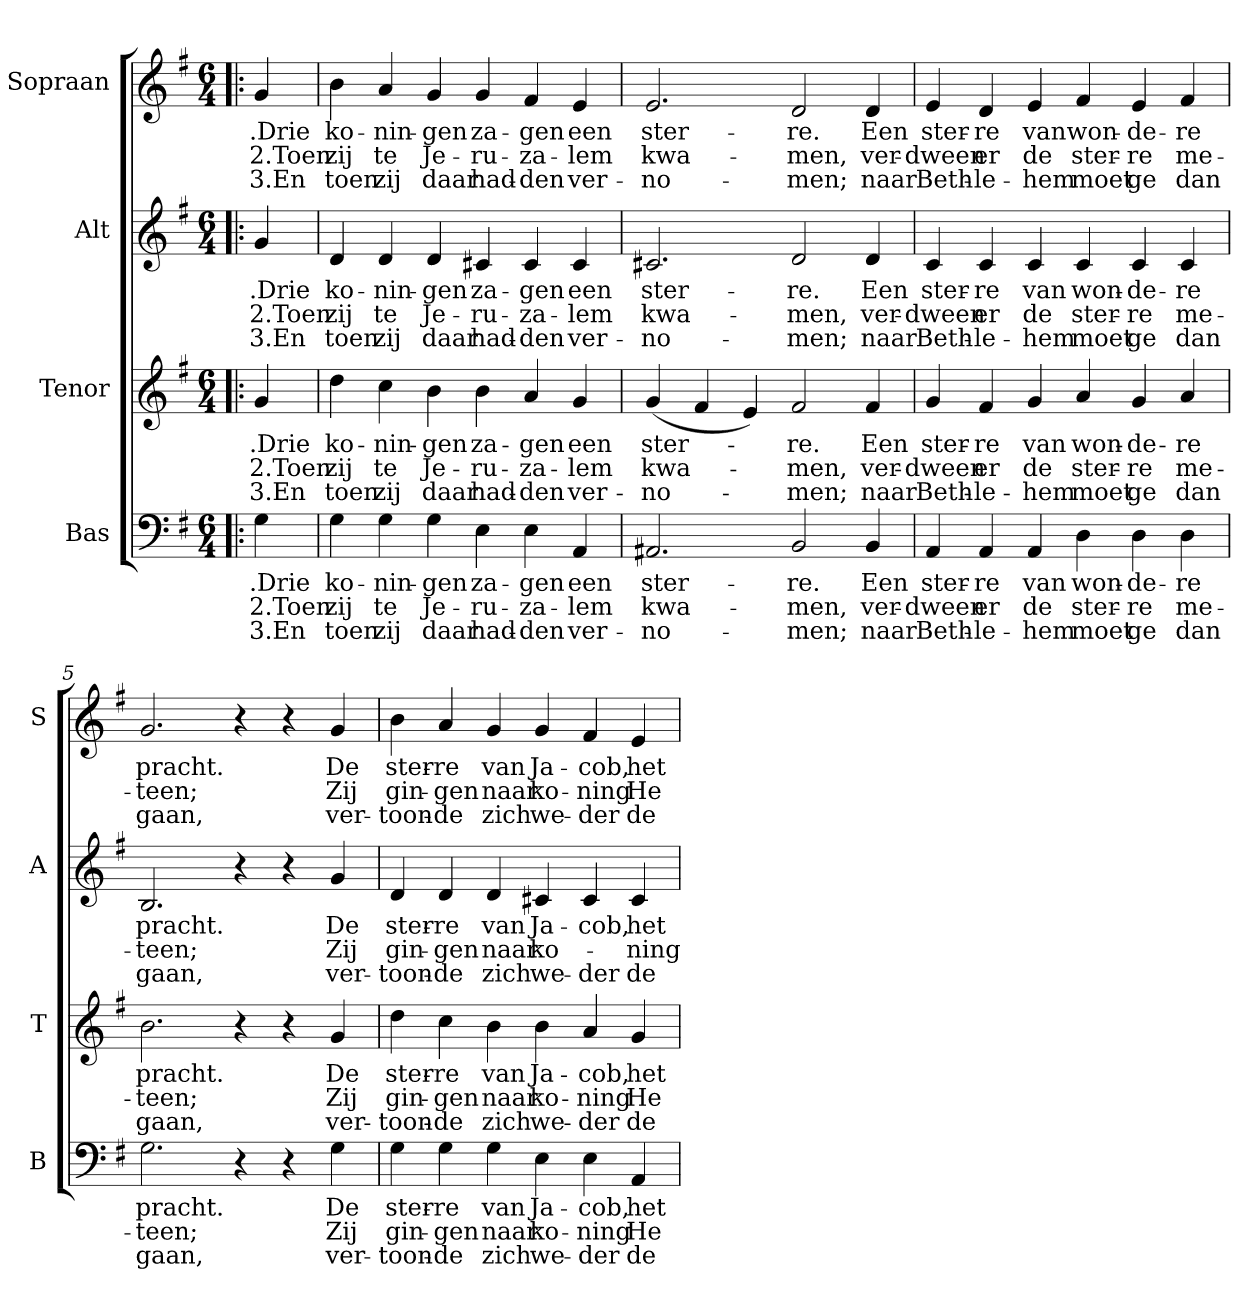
**kern	**text	**text	**text	**kern	**text	**text	**text	**kern	**text	**text	**text	**kern	**text	**text	**text
*part4	*part4	*part4	*part4	*part3	*part3	*part3	*part3	*part2	*part2	*part2	*part2	*part1	*part1	*part1	*part1
*staff4	*staff4	*staff4	*staff4	*staff3	*staff3	*staff3	*staff3	*staff2	*staff2	*staff2	*staff2	*staff1	*staff1	*staff1	*staff1
*I"Bas	*	*	*	*I"Tenor	*	*	*	*I"Alt	*	*	*	*I"Sopraan	*	*	*
*I'B	*	*	*	*I'T	*	*	*	*I'A	*	*	*	*I'S	*	*	*
*clefF4	*	*	*	*clefG2	*	*	*	*clefG2	*	*	*	*clefG2	*	*	*
*k[f#]	*	*	*	*k[f#]	*	*	*	*k[f#]	*	*	*	*k[f#]	*	*	*
*G:	*	*	*	*G:	*	*	*	*G:	*	*	*	*G:	*	*	*
*M6/4	*	*	*	*M6/4	*	*	*	*M6/4	*	*	*	*M6/4	*	*	*
=1!|:	=1!|:	=1!|:	=1!|:	=1!|:	=1!|:	=1!|:	=1!|:	=1!|:	=1!|:	=1!|:	=1!|:	=1!|:	=1!|:	=1!|:	=1!|:
!	!LO:LY:b	!LO:LY:b	!LO:LY:b	!	!LO:LY:b	!LO:LY:b	!LO:LY:b	!	!LO:LY:b	!LO:LY:b	!LO:LY:b	!	!LO:LY:b	!LO:LY:b	!LO:LY:b
4G\	.Drie	2.Toen	3.En	4g/	.Drie	2.Toen	3.En	4g/	.Drie	2.Toen	3.En	4g/	.Drie	2.Toen	3.En
=2	=2	=2	=2	=2	=2	=2	=2	=2	=2	=2	=2	=2	=2	=2	=2
!	!LO:LY:b	!LO:LY:b	!LO:LY:b	!	!LO:LY:b	!LO:LY:b	!LO:LY:b	!	!LO:LY:b	!LO:LY:b	!LO:LY:b	!	!LO:LY:b	!LO:LY:b	!LO:LY:b
4G\	ko-	zij	toen	4dd\	ko-	zij	toen	4d/	ko-	zij	toen	4b\	ko-	zij	toen
!	!LO:LY:b	!LO:LY:b	!LO:LY:b	!	!LO:LY:b	!LO:LY:b	!LO:LY:b	!	!LO:LY:b	!LO:LY:b	!LO:LY:b	!	!LO:LY:b	!LO:LY:b	!LO:LY:b
4G\	-nin-	te	zij	4cc\	-nin-	te	zij	4d/	-nin-	te	zij	4a/	-nin-	te	zij
!	!LO:LY:b:rj	!LO:LY:b:rj	!LO:LY:b:rj	!	!LO:LY:b:rj	!LO:LY:b:rj	!LO:LY:b:rj	!	!LO:LY:b:rj	!LO:LY:b:rj	!LO:LY:b:rj	!	!LO:LY:b:rj	!LO:LY:b:rj	!LO:LY:b:rj
4G\	-gen	Je-	daar	4b\	-gen	Je-	daar	4d/	-gen	Je-	daar	4g/	-gen	Je-	daar
!	!LO:LY:b	!LO:LY:b	!LO:LY:b	!	!LO:LY:b	!LO:LY:b	!LO:LY:b	!	!LO:LY:b	!LO:LY:b	!LO:LY:b	!	!LO:LY:b	!LO:LY:b	!LO:LY:b
4E\	za-	-ru-	had-	4b\	za-	-ru-	had-	4c#X/	za-	-ru-	had-	4g/	za-	-ru-	had-
!	!LO:LY:b:rj	!LO:LY:b:rj	!LO:LY:b:rj	!	!LO:LY:b:rj	!LO:LY:b:rj	!LO:LY:b:rj	!	!LO:LY:b:rj	!LO:LY:b:rj	!LO:LY:b:rj	!	!LO:LY:b:rj	!LO:LY:b:rj	!LO:LY:b:rj
4E\	-gen	-za-	-den	4a/	-gen	-za-	-den	4c#/	-gen	-za-	-den	4f#/	-gen	-za-	-den
!	!LO:LY:b	!LO:LY:b	!LO:LY:b	!	!LO:LY:b	!LO:LY:b	!LO:LY:b	!	!LO:LY:b	!LO:LY:b	!LO:LY:b	!	!LO:LY:b	!LO:LY:b	!LO:LY:b
4AA/	een	-lem	ver-	4g/	een	-lem	ver-	4c#/	een	-lem	ver-	4e/	een	-lem	ver-
=3	=3	=3	=3	=3	=3	=3	=3	=3	=3	=3	=3	=3	=3	=3	=3
!	!LO:LY:b	!LO:LY:b	!LO:LY:b	!	!LO:LY:b	!LO:LY:b	!LO:LY:b	!	!LO:LY:b	!LO:LY:b	!LO:LY:b	!	!LO:LY:b	!LO:LY:b	!LO:LY:b
2.AA#X/	ster-	kwa-	-no-	(<4g/	ster-	kwa-	-no-	2.c#X/	ster-	kwa-	-no-	2.e/	ster-	kwa-	-no-
.	.	.	.	4f#/	.	.	.	.	.	.	.	.	.	.	.
.	.	.	.	4e/)	.	.	.	.	.	.	.	.	.	.	.
!	!LO:LY:b	!LO:LY:b	!LO:LY:b	!	!LO:LY:b	!LO:LY:b	!LO:LY:b	!	!LO:LY:b	!LO:LY:b	!LO:LY:b	!	!LO:LY:b	!LO:LY:b	!LO:LY:b
2BB/	-re.	-men,	-men;	2f#/	-re.	-men,	-men;	2d/	-re.	-men,	-men;	2d/	-re.	-men,	-men;
!	!LO:LY:b	!LO:LY:b	!LO:LY:b	!	!LO:LY:b	!LO:LY:b	!LO:LY:b	!	!LO:LY:b	!LO:LY:b	!LO:LY:b	!	!LO:LY:b	!LO:LY:b	!LO:LY:b
4BB/	Een	ver-	naar	4f#/	Een	ver-	naar	4d/	Een	ver-	naar	4d/	Een	ver-	naar
=4	=4	=4	=4	=4	=4	=4	=4	=4	=4	=4	=4	=4	=4	=4	=4
!	!LO:LY:b	!LO:LY:b	!LO:LY:b	!	!LO:LY:b	!LO:LY:b	!LO:LY:b	!	!LO:LY:b	!LO:LY:b	!LO:LY:b	!	!LO:LY:b	!LO:LY:b	!LO:LY:b
4AA/	ster-	-dween	Beth-	4g/	ster-	-dween	Beth-	4c/	ster-	-dween	Beth-	4e/	ster-	-dween	Beth-
!	!LO:LY:b	!LO:LY:b	!LO:LY:b	!	!LO:LY:b	!LO:LY:b	!LO:LY:b	!	!LO:LY:b	!LO:LY:b	!LO:LY:b	!	!LO:LY:b	!LO:LY:b	!LO:LY:b
4AA/	-re	er	-le-	4f#/	-re	er	-le-	4c/	-re	er	-le-	4d/	-re	er	-le-
!	!LO:LY:b	!LO:LY:b	!LO:LY:b	!	!LO:LY:b	!LO:LY:b	!LO:LY:b	!	!LO:LY:b	!LO:LY:b	!LO:LY:b	!	!LO:LY:b	!LO:LY:b	!LO:LY:b
4AA/	van	de	-hem	4g/	van	de	-hem	4c/	van	de	-hem	4e/	van	de	-hem
!	!LO:LY:b	!LO:LY:b	!LO:LY:b	!	!LO:LY:b	!LO:LY:b	!LO:LY:b	!	!LO:LY:b	!LO:LY:b	!LO:LY:b	!	!LO:LY:b	!LO:LY:b	!LO:LY:b
4D\	won-	ster-	moet	4a/	won-	ster-	moet	4c/	won-	ster-	moet	4f#/	won-	ster-	moet
!	!LO:LY:b:rj	!LO:LY:b:rj	!LO:LY:b:rj	!	!LO:LY:b:rj	!LO:LY:b:rj	!LO:LY:b:rj	!	!LO:LY:b:rj	!LO:LY:b:rj	!LO:LY:b:rj	!	!LO:LY:b:rj	!LO:LY:b:rj	!LO:LY:b:rj
4D\	-de-	-re	ge	4g/	-de-	-re	ge	4c/	-de-	-re	ge	4e/	-de-	-re	ge
!	!LO:LY:b	!LO:LY:b	!LO:LY:b	!	!LO:LY:b	!LO:LY:b	!LO:LY:b	!	!LO:LY:b	!LO:LY:b	!LO:LY:b	!	!LO:LY:b	!LO:LY:b	!LO:LY:b
4D\	-re	me-	dan	4a/	-re	me-	dan	4c/	-re	me-	dan	4f#/	-re	me-	dan
!!LO:LB:g=z
=5	=5	=5	=5	=5	=5	=5	=5	=5	=5	=5	=5	=5	=5	=5	=5
!	!LO:LY:b	!LO:LY:b	!LO:LY:b	!	!LO:LY:b	!LO:LY:b	!LO:LY:b	!	!LO:LY:b	!LO:LY:b	!LO:LY:b	!	!LO:LY:b	!LO:LY:b	!LO:LY:b
2.G\	pracht.	-teen;	gaan,	2.b\	pracht.	-teen;	gaan,	2.B/	pracht.	-teen;	gaan,	2.g/	pracht.	-teen;	gaan,
4r	.	.	.	4r	.	.	.	4r	.	.	.	4r	.	.	.
4r	.	.	.	4r	.	.	.	4r	.	.	.	4r	.	.	.
!	!LO:LY:b	!LO:LY:b	!LO:LY:b	!	!LO:LY:b	!LO:LY:b	!LO:LY:b	!	!LO:LY:b	!LO:LY:b	!LO:LY:b	!	!LO:LY:b	!LO:LY:b	!LO:LY:b
4G\	De	Zij	ver-	4g/	De	Zij	ver-	4g/	De	Zij	ver-	4g/	De	Zij	ver-
=6	=6	=6	=6	=6	=6	=6	=6	=6	=6	=6	=6	=6	=6	=6	=6
!	!LO:LY:b	!LO:LY:b	!LO:LY:b	!	!LO:LY:b	!LO:LY:b	!LO:LY:b	!	!LO:LY:b	!LO:LY:b	!LO:LY:b	!	!LO:LY:b	!LO:LY:b	!LO:LY:b
4G\	ster-	gin-	-toon-	4dd\	ster-	gin-	-toon-	4d/	ster-	gin-	-toon-	4b\	ster-	gin-	-toon-
!	!LO:LY:b	!LO:LY:b	!LO:LY:b	!	!LO:LY:b	!LO:LY:b	!LO:LY:b	!	!LO:LY:b	!LO:LY:b	!LO:LY:b	!	!LO:LY:b	!LO:LY:b	!LO:LY:b
4G\	-re	-gen	-de	4cc\	-re	-gen	-de	4d/	-re	-gen	-de	4a/	-re	-gen	-de
!	!LO:LY:b	!LO:LY:b	!LO:LY:b	!	!LO:LY:b	!LO:LY:b	!LO:LY:b	!	!LO:LY:b	!LO:LY:b	!LO:LY:b	!	!LO:LY:b	!LO:LY:b	!LO:LY:b
4G\	van	naar	zich	4b\	van	naar	zich	4d/	van	naar	zich	4g/	van	naar	zich
!	!LO:LY:b	!LO:LY:b	!LO:LY:b	!	!LO:LY:b	!LO:LY:b	!LO:LY:b	!	!LO:LY:b	!LO:LY:b	!LO:LY:b	!	!LO:LY:b	!LO:LY:b	!LO:LY:b
4E\	Ja-	ko-	we-	4b\	Ja-	ko-	we-	4c#X/	Ja-	ko-	we-	4g/	Ja-	ko-	we-
!	!LO:LY:b	!LO:LY:b	!LO:LY:b	!	!LO:LY:b	!LO:LY:b	!LO:LY:b	!	!LO:LY:b	!	!LO:LY:b	!	!LO:LY:b	!LO:LY:b	!LO:LY:b
4E\	-cob,	-ning	-der	4a/	-cob,	-ning	-der	4c#/	-cob,	.	-der	4f#/	-cob,	-ning	-der
!	!LO:LY:b	!LO:LY:b	!LO:LY:b	!	!LO:LY:b	!LO:LY:b	!LO:LY:b	!	!LO:LY:b	!LO:LY:b	!LO:LY:b	!	!LO:LY:b	!LO:LY:b	!LO:LY:b
4AA/	het	He-	de	4g/	het	He-	de	4c#/	het	-ning	de	4e/	het	He-	de
=	=	=	=	=	=	=	=	=	=	=	=	=	=	=	=
*-	*-	*-	*-	*-	*-	*-	*-	*-	*-	*-	*-	*-	*-	*-	*-
